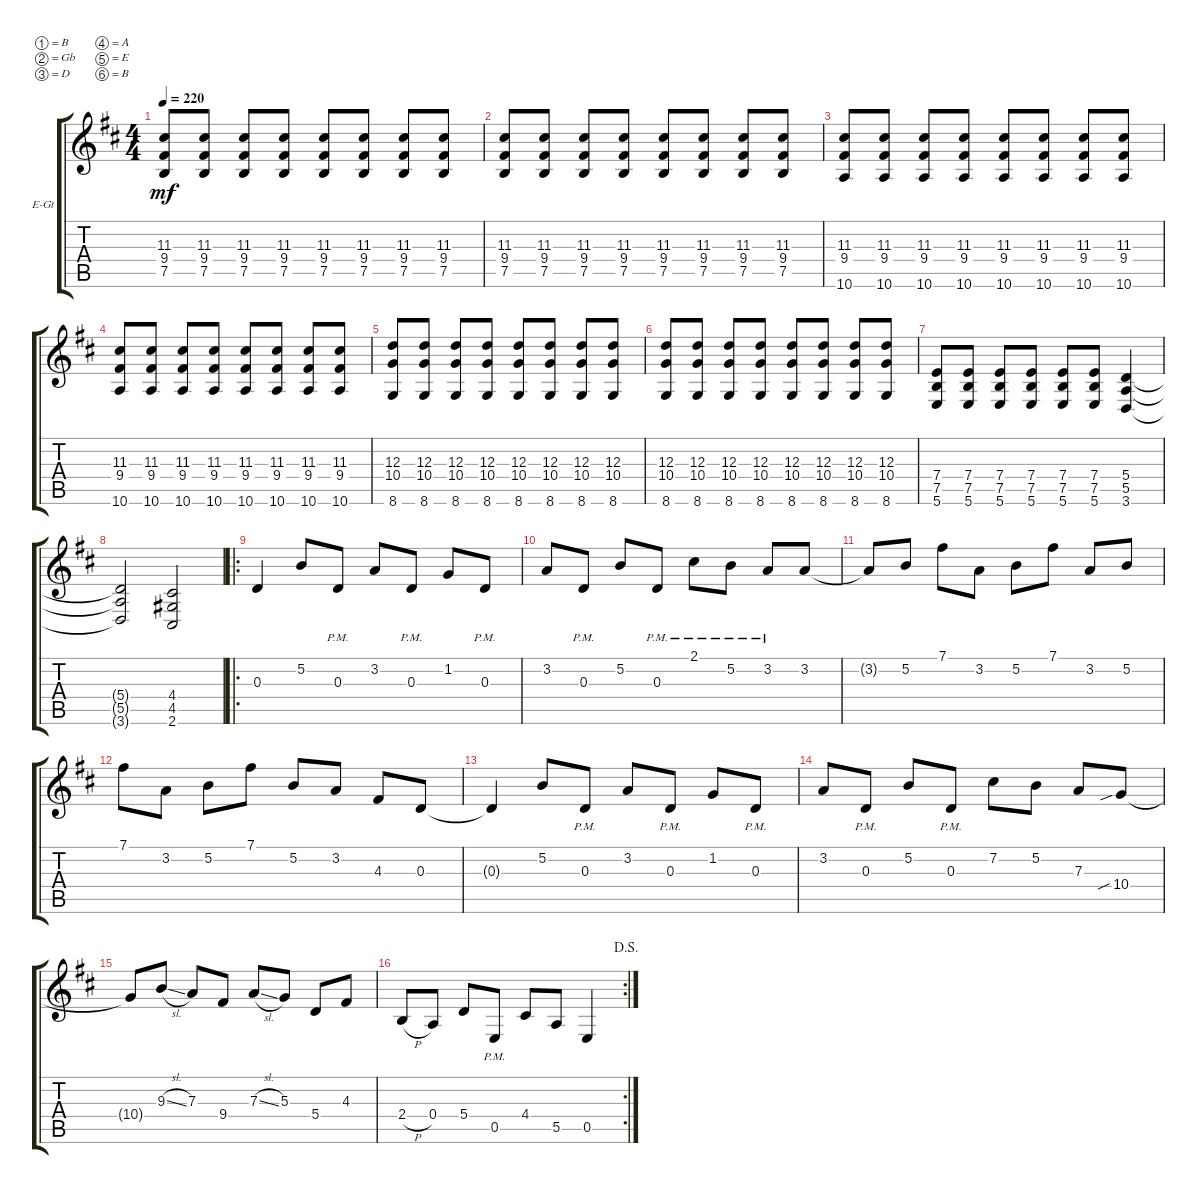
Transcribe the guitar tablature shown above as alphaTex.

\bracketExtendMode groupsimilarinstruments
\firstSystemTrackNameOrientation horizontal
\otherSystemsTrackNameOrientation horizontal
\track ("Electric Guitar 1" "E-Gt") {instrument distortionguitar}
\staff {score tabs}
\tuning (B3 Gb3 D3 A2 E2 B1)
\ts (4 4)
\tempo 220
\clef g2
\ks bminor
(9.4 11.3 7.5).8{dy mf} (9.4 11.3 7.5).8 (9.4 11.3 7.5).8 (9.4 11.3 7.5).8 (9.4 11.3 7.5).8 (9.4 11.3 7.5).8 (9.4 11.3 7.5).8 (9.4 11.3 7.5).8 |
(9.4 11.3 7.5).8 (9.4 11.3 7.5).8 (9.4 11.3 7.5).8 (9.4 11.3 7.5).8 (9.4 11.3 7.5).8 (9.4 11.3 7.5).8 (9.4 11.3 7.5).8 (9.4 11.3 7.5).8 |
(9.4 11.3 10.6).8 (9.4 11.3 10.6).8 (9.4 11.3 10.6).8 (9.4 11.3 10.6).8 (9.4 11.3 10.6).8 (9.4 11.3 10.6).8 (9.4 11.3 10.6).8 (9.4 11.3 10.6).8 |
(9.4 11.3 10.6).8 (9.4 11.3 10.6).8 (9.4 11.3 10.6).8 (9.4 11.3 10.6).8 (9.4 11.3 10.6).8 (9.4 11.3 10.6).8 (9.4 11.3 10.6).8 (9.4 11.3 10.6).8 |
(10.4 12.3 8.6).8 (10.4 12.3 8.6).8 (10.4 12.3 8.6).8 (10.4 12.3 8.6).8 (10.4 12.3 8.6).8 (10.4 12.3 8.6).8 (10.4 12.3 8.6).8 (10.4 12.3 8.6).8 |
(10.4 12.3 8.6).8 (10.4 12.3 8.6).8 (10.4 12.3 8.6).8 (10.4 12.3 8.6).8 (10.4 12.3 8.6).8 (10.4 12.3 8.6).8 (10.4 12.3 8.6).8 (10.4 12.3 8.6).8 |
(5.6 7.5 7.4).8 (7.4 7.5 5.6).8 (7.4 7.5 5.6).8 (7.4 7.5 5.6).8 (7.4 7.5 5.6).8 (7.4 7.5 5.6).8 (5.4 5.5 3.6).4 |
(3.6{t} 5.5{t} 5.4{t}).2 (2.6 4.5 4.4).2 |
\ro
0.3.4 5.2.8 0.3{pm}.8 3.2.8 0.3{pm}.8 1.2.8 0.3{pm}.8 |
3.2.8 0.3{pm}.8 5.2.8 0.3{pm}.8 2.1{pm}.8 5.2{pm}.8 3.2{pm}.8 3.2.8 |
3.2{t}.8 5.2.8 7.1.8 3.2.8 5.2.8 7.1.8 3.2.8 5.2.8 |
7.1.8 3.2.8 5.2.8 7.1.8 5.2.8 3.2.8 4.3.8 0.3.8 |
0.3{t}.4 5.2.8 0.3{pm}.8 3.2.8 0.3{pm}.8 1.2.8 0.3{pm}.8 |
3.2.8 0.3{pm}.8 5.2.8 0.3{pm}.8 7.2.8 5.2.8 7.3.8 10.4{sib}.8 |
10.4{t}.8 9.3{sl}.8 7.3.8 9.4.8 7.3{sl}.8 5.3.8 5.4.8 4.3.8 |
\rc 2
\jump dalsegno
2.4{h}.8 0.4.8 5.4.8 0.5{pm}.8 4.4.8 5.5.8 0.5.4
